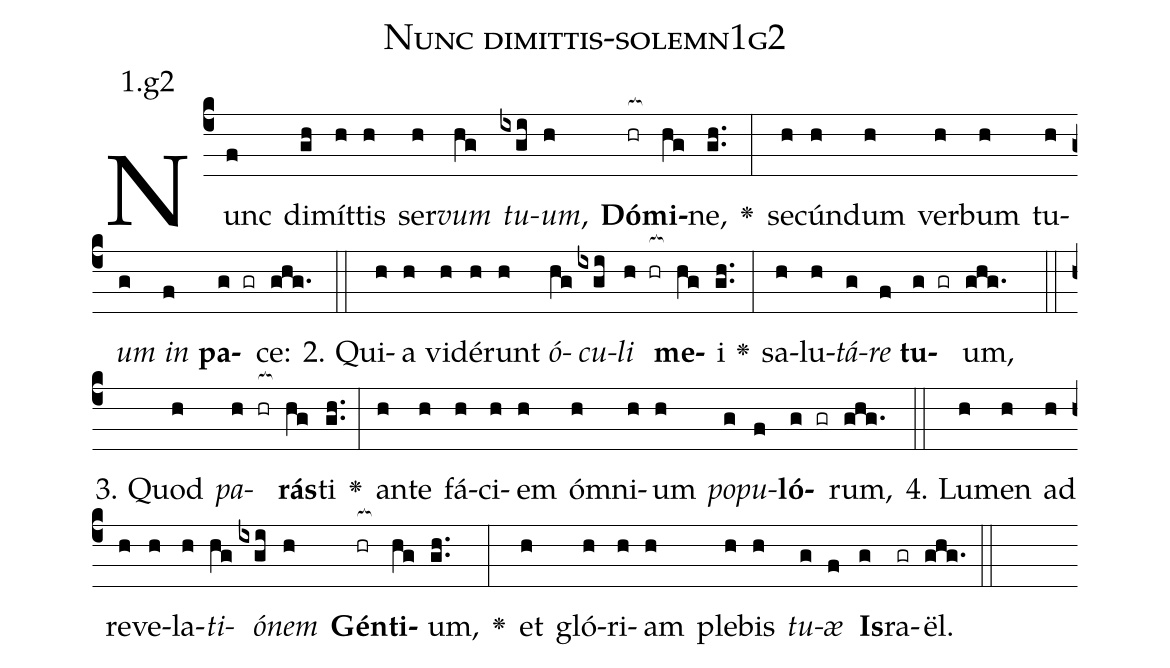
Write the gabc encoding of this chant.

name: Nunc dimittis-solemn1g2;
annotation: 1.g2;
%%
(c4)Nunc(f) di(gh)mít(h)tis(h) ser(h)<i>vum</i>(hg) <i>tu</i>(ixgi)<i>um</i>,(h) <b>Dó</b>(hr[ocb:1{])<b>mi</b>(hg[ocb:0}])ne,(gh..) <v>\greheightstar</v>(:) se(h)cún(h)dum(h) ver(h)bum(h) tu(h)<i>um</i>(g) <i>in</i>(f) <b>pa</b>(g gr)ce:(ghg.) (::)
2. Qui(h)a(h) vi(h)dé(h)runt(h) <i>ó</i>(hg)<i>cu</i>(ixgi)<i>li</i>(h hr[ocb:1{]) <b>me</b>(hg[ocb:0}])i(gh..) <v>\greheightstar</v>(:) sa(h)lu(h)<i>tá</i>(g)<i>re</i>(f) <b>tu</b>(g gr)um,(ghg.) (::)
3. Quod(h) <i>pa</i>(h hr[ocb:1{])<b>rás</b>(hg[ocb:0}])ti(gh..) <v>\greheightstar</v>(:) an(h)te(h) fá(h)ci(h)em(h) óm(h)ni(h)um(h) <i>po</i>(g)<i>pu</i>(f)<b>ló</b>(g gr)rum,(ghg.) (::)
4. Lu(h)men(h) ad(h) re(h)ve(h)la(h)<i>ti</i>(hg)<i>ó</i>(ixgi)<i>nem</i>(h) <b>Gén</b>(hr[ocb:1{])<b>ti</b>(hg[ocb:0}])um,(gh..) <v>\greheightstar</v>(:) et(h) gló(h)ri(h)am(h) ple(h)bis(h) <i>tu</i>(g)<i>æ</i>(f) <b>Is</b>(g)ra(gr)ël.(ghg.) (::)
